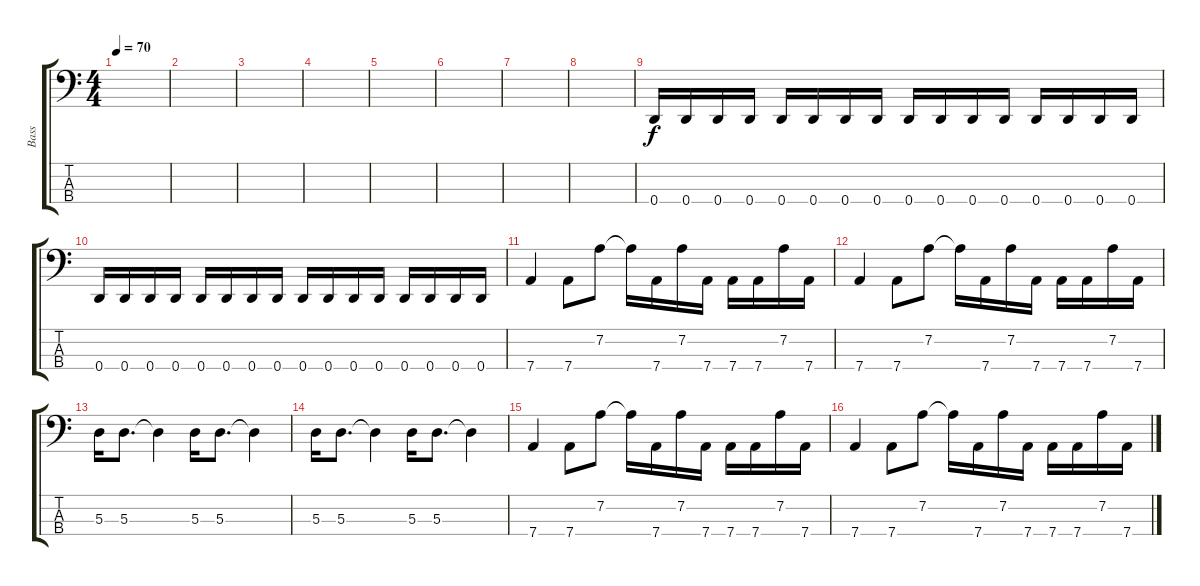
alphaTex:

\track ("Bass" "Bass") {instrument electricbasspick}
\staff {score tabs}
\tuning (G2 D2 A1 D1) {hide}
\ts (4 4)
\tempo 70
\clef f4
\ks c
|
|
|
|
|
|
|
|
0.4.16 0.4.16 0.4.16 0.4.16 0.4.16 0.4.16 0.4.16 0.4.16 0.4.16 0.4.16 0.4.16 0.4.16 0.4.16 0.4.16 0.4.16 0.4.16 |
0.4.16 0.4.16 0.4.16 0.4.16 0.4.16 0.4.16 0.4.16 0.4.16 0.4.16 0.4.16 0.4.16 0.4.16 0.4.16 0.4.16 0.4.16 0.4.16 |
7.4.4 7.4.8 7.2.8 7.2{t}.16 7.4.16 7.2.16 7.4.16 7.4.16 7.4.16 7.2.16 7.4.16 |
7.4.4 7.4.8 7.2.8 7.2{t}.16 7.4.16 7.2.16 7.4.16 7.4.16 7.4.16 7.2.16 7.4.16 |
5.3.16 5.3.8{d} 5.3{t}.4 5.3.16 5.3.8{d} 5.3{t}.4 |
5.3.16 5.3.8{d} 5.3{t}.4 5.3.16 5.3.8{d} 5.3{t}.4 |
7.4.4 7.4.8 7.2.8 7.2{t}.16 7.4.16 7.2.16 7.4.16 7.4.16 7.4.16 7.2.16 7.4.16 |
7.4.4 7.4.8 7.2.8 7.2{t}.16 7.4.16 7.2.16 7.4.16 7.4.16 7.4.16 7.2.16 7.4.16
